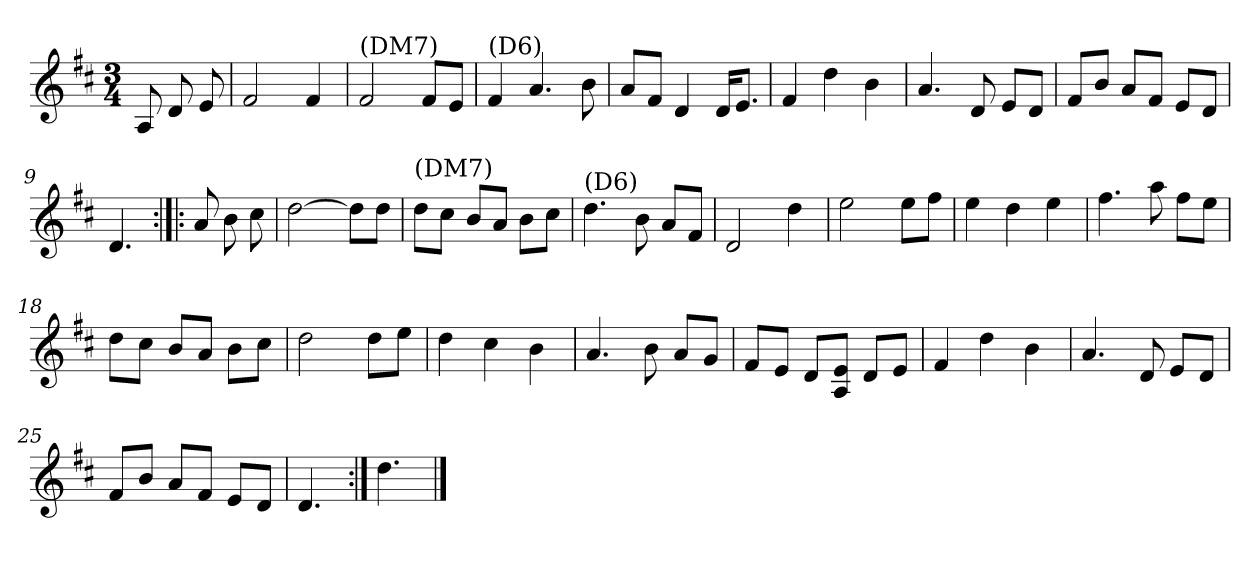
**kern
*part1
*staff1
*clefG2
*k[f#c#]
*D:
*M3/4
=1
8A/
8d/
8e/
=2
2f#/
4f#/
=3
!LO:TX:a:t=(DM7)
2f#/
8f#/L
8e/J
=4
!LO:TX:a:t=(D6)
4f#/
4.a/
8b\
=5
8a/L
8f#/J
4d/
16d/KL
8.e/J
=6
4f#/
4dd\
4b\
=7
4.a/
8d/
8e/L
8d/J
=8
8f#/L
8b/J
8a/L
8f#/J
8e/L
8d/J
=9
4.d/
=10:|!|:
8a/
8b\
8cc#\
!!LO:LB:g=z
=11
[2dd\
8dd\L]
8dd\J
=12
!LO:TX:a:t=(DM7)
8dd\L
8cc#\J
8b/L
8a/J
8b\L
8cc#\J
=13
!LO:TX:a:t=(D6)
4.dd\
8b\
8a/L
8f#/J
=14
2d/
4dd\
=15
2ee\
8ee\L
8ff#\J
=16
4ee\
4dd\
4ee\
=17
4.ff#\
8aa\
8ff#\L
8ee\J
=18
8dd\L
8cc#\J
8b/L
8a/J
8b\L
8cc#\J
=19
2dd\
8dd\L
8ee\J
=20
4dd\
4cc#\
4b\
!!LO:LB:g=z
=21
4.a/
8b\
8a/L
8g/J
=22
8f#/L
8e/J
8d/L
8A/ 8e/J
8d/L
8e/J
=23
4f#/
4dd\
4b\
=24
4.a/
8d/
8e/L
8d/J
=25
8f#/L
8b/J
8a/L
8f#/J
8e/L
8d/J
=26
4.d/
=27:|!
4.dd\
==
*-
